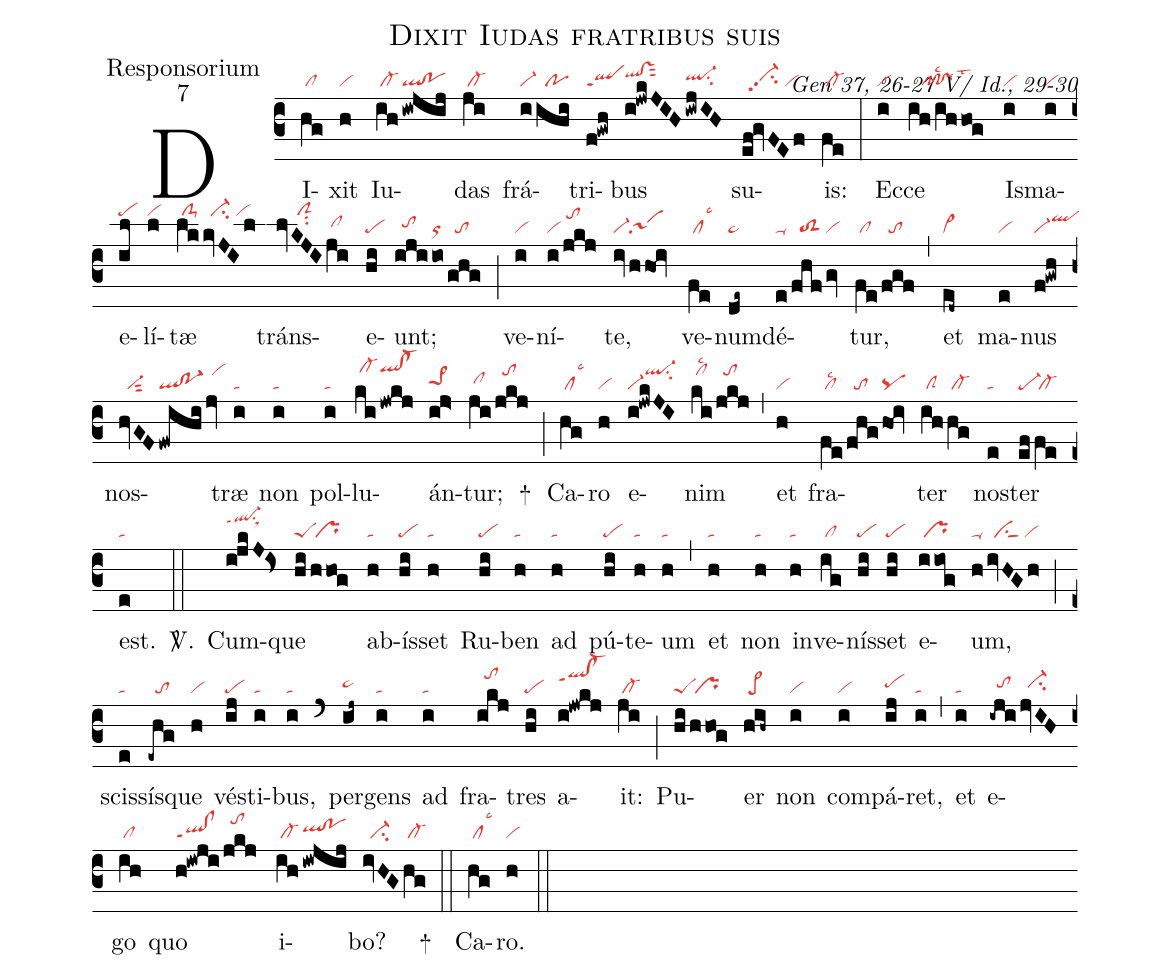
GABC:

name:Dixit Iudas fratribus suis;
office-part:Responsorium;
mode:7;
commentary:Gen 37, 26-27 V/ Id., 29-30;
nabc-lines:1;
%%
(c3)
DI(hg|/cl)xit(h|vi) Iu(ih|/cl-|!iwjij|ql!po)das(ji|/cl-) frá(iihi|vi-//po)tri(f!gwh|qlppt1)bus(i!jwkJIH|qlhi!vshisut2|/iwjIH|ql-hhsu2) su(ef!gvFEf|//vi-hhpp2su2/vi)is:(fe|/cl-) (:)
Ec(i|vi)ce(ih/ihhog|///pf!prlsc2lst3) Is(i|vi)ma(i|vi)e(il|pehl)lí(l|vihl)tæ(lk|/clS-hl|kvJIl|//vi-hlsu2/vihl) tráns(lvKJI|/////clShlsu2|ji|/clhh)e(hi|pe)unt;(iji|//tohh|io|or|/ghg|//to) (;)
ve(i|vi)ní(i/jkj|vi/tohk)te,(iv|vi-|hhOi|sa1) ve(fe|/cllsc3)num(de~|pe~)dé(e|ta-|/fhf|//toS2|/gv|vi)tur,(fe|/cl|/fgf|//to) (,)
et(ed~|cl~) ma(e|vi)nus(f!gwh|vi-qlhj) nos(hvGF|//vi-sut2|/fwihi/jv|ql!po-1/vihk)træ(i|ta) non(i|ta) pol(i|ta)lu(ki|/cl-hl|!jwkj|qlhl!cl-hl)án(ij>|pe>1hh)tur;(ji|/clhh|/jkj|//tohk) +(;)
Ca(hg|/cllsc3)ro(h|vi) e(i!jwkJI|vi-ql-hksu2)nim(ki|/clhklsc2|/jkj|//tohk) (,)
et(h|vi) fra(fe|/cllsc2|/fhg|//to|/hOi|pq)ter(ih|/clS|hg|/cl-) nos(e|ta)ter(ef|pe-|fe|/cl-) est.(e|ta) <sp>V/</sp>.(::)
Cum(i!jkJ!Is>|ql-hkppt1su1sux1)que(hi|peS|/hhog|/pr) ab(h|ta)ís(hi|pe)set(h|ta) Ru(hi|pe)ben(h|ta) ad(h|ta) pú(hi|pe)te(h|ta)um(h|ta) (,)
et(h|ta) non(h|ta) in(h|ta)ve(ig|/cl)nís(hi|pe)set(hi|pe) e(iiog|/pr)um,(h|ta-|/ivHGh|//ciS/vi) (;)
scis(e|ta)sís(-ehg|//to)que(h|vi) vés(ij|pe)ti(i|ta)bus,(i|ta) (`)
per(ij~|pe~hh)gens(i|ta) ad(i|ta) fra(ikj|//tohk)tres(hi|pe) a(i!jwkj|qlhj!cl-hjppt1)it:(ji|/cl-) (;)
Pu(hi|peS|/hhog|/pr)er(hih~|/pe>) non(i|vi) com(i|vi)pá(ij|pehh)ret,(i|ta) (,)
et(i|ta) e(-iji|//tohh|jvIH|//ci-hh)go(ih|/cl) quo(h!iwji|ql!clppt1|/jkj|//tohk) i(ih|/cl-|!iwjij|qlhh!pohh)bo?(ivHG|//ci-|hg|/cl-) +(::)
Ca(hg|/cllsc3)ro.(h|vi) (::)
